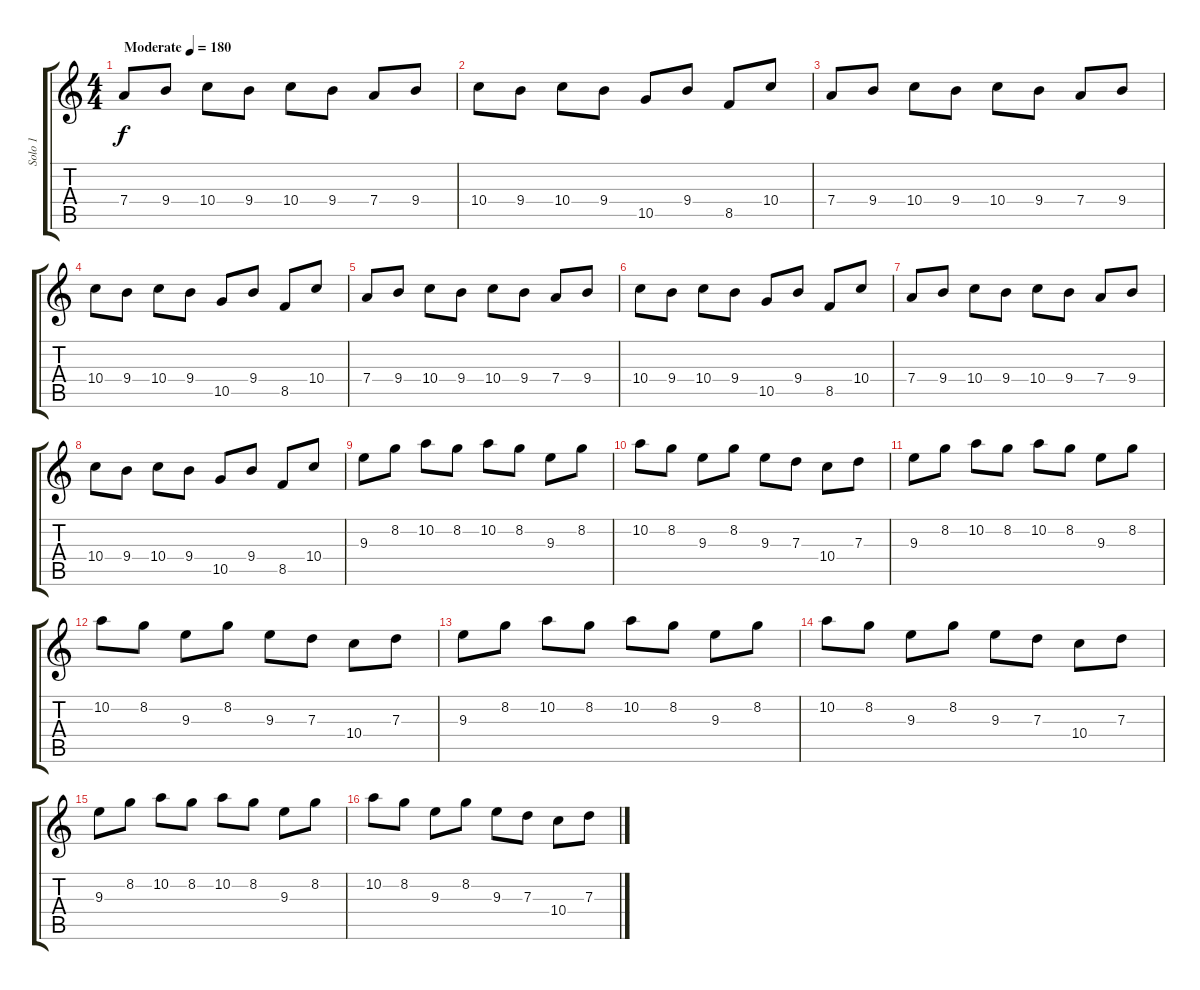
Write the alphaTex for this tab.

\track ("Solo 1" "Solo 1") {instrument distortionguitar}
\staff {score tabs}
\tuning (E4 B3 G3 D3 A2 E2) {hide}
\ts (4 4)
\tempo (180 "Moderate")
\clef g2
\ks c
7.4.8{dy f instrument distortionguitar} 9.4.8 10.4.8 9.4.8 10.4.8 9.4.8 7.4.8 9.4.8 |
10.4.8 9.4.8 10.4.8 9.4.8 10.5.8 9.4.8 8.5.8 10.4.8 |
7.4.8 9.4.8 10.4.8 9.4.8 10.4.8 9.4.8 7.4.8 9.4.8 |
10.4.8 9.4.8 10.4.8 9.4.8 10.5.8 9.4.8 8.5.8 10.4.8 |
7.4.8 9.4.8 10.4.8 9.4.8 10.4.8 9.4.8 7.4.8 9.4.8 |
10.4.8 9.4.8 10.4.8 9.4.8 10.5.8 9.4.8 8.5.8 10.4.8 |
7.4.8 9.4.8 10.4.8 9.4.8 10.4.8 9.4.8 7.4.8 9.4.8 |
10.4.8 9.4.8 10.4.8 9.4.8 10.5.8 9.4.8 8.5.8 10.4.8 |
9.3.8 8.2.8 10.2.8 8.2.8 10.2.8 8.2.8 9.3.8 8.2.8 |
10.2.8 8.2.8 9.3.8 8.2.8 9.3.8 7.3.8 10.4.8 7.3.8 |
9.3.8 8.2.8 10.2.8 8.2.8 10.2.8 8.2.8 9.3.8 8.2.8 |
10.2.8 8.2.8 9.3.8 8.2.8 9.3.8 7.3.8 10.4.8 7.3.8 |
9.3.8 8.2.8 10.2.8 8.2.8 10.2.8 8.2.8 9.3.8 8.2.8 |
10.2.8 8.2.8 9.3.8 8.2.8 9.3.8 7.3.8 10.4.8 7.3.8 |
9.3.8 8.2.8 10.2.8 8.2.8 10.2.8 8.2.8 9.3.8 8.2.8 |
10.2.8 8.2.8 9.3.8 8.2.8 9.3.8 7.3.8 10.4.8 7.3.8
